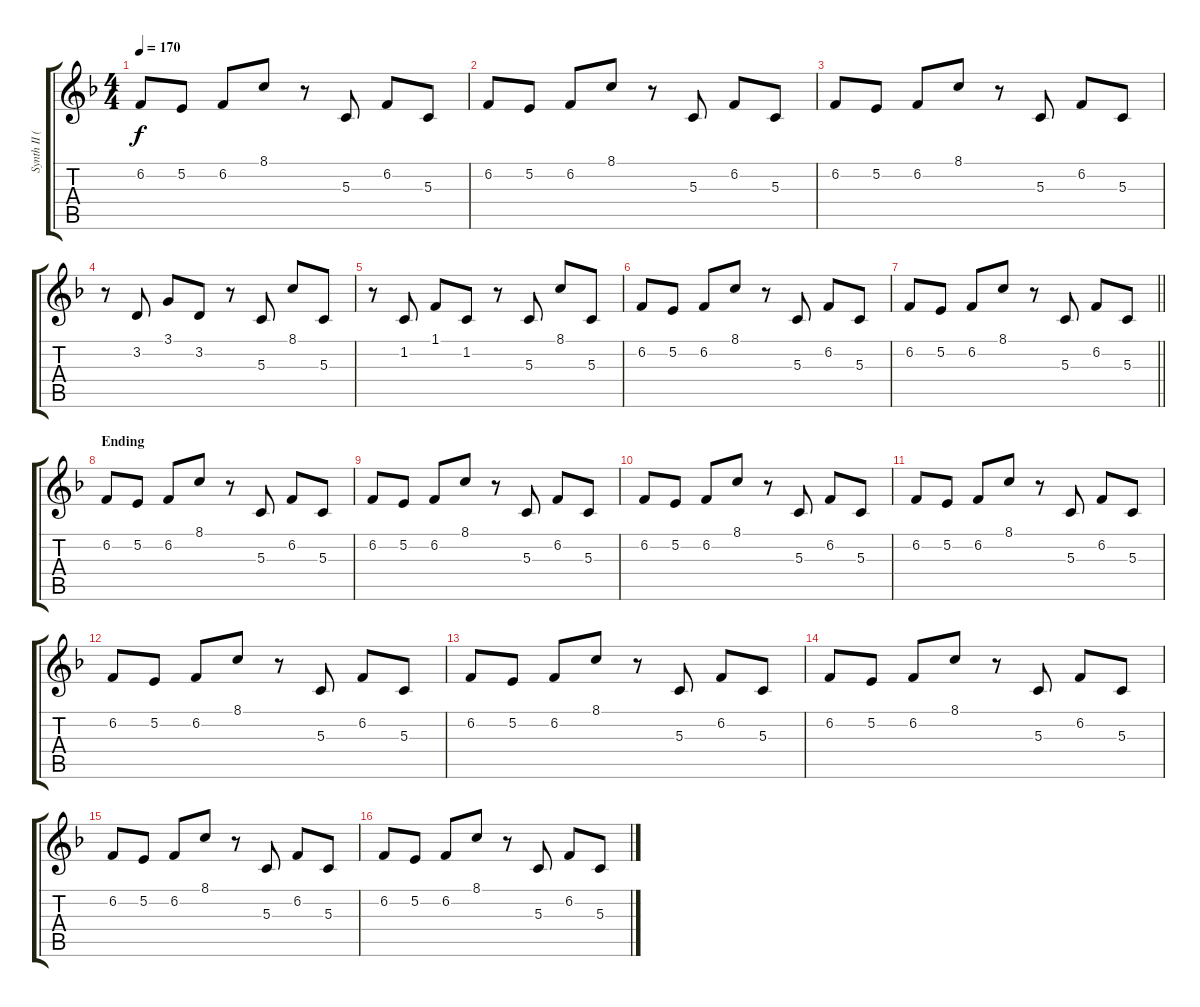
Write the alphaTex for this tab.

\track ("Synth II (Kotobuki Tsumugi)" "Synth II (") {instrument lead1square}
\staff {score tabs}
\tuning (E4 B3 G3 D3 A2 E2) {hide}
\ts (4 4)
\tempo 170
\clef g2
\ks f
6.2.8{dy f} 5.2.8 6.2.8 8.1.8 r.8 5.3.8 6.2.8 5.3.8 |
6.2.8 5.2.8 6.2.8 8.1.8 r.8 5.3.8 6.2.8 5.3.8 |
6.2.8 5.2.8 6.2.8 8.1.8 r.8 5.3.8 6.2.8 5.3.8 |
r.8 3.2.8 3.1.8 3.2.8 r.8 5.3.8 8.1.8 5.3.8 |
r.8 1.2.8 1.1.8 1.2.8 r.8 5.3.8 8.1.8 5.3.8 |
6.2.8 5.2.8 6.2.8 8.1.8 r.8 5.3.8 6.2.8 5.3.8 |
\barLineRight lightlight
6.2.8 5.2.8 6.2.8 8.1.8 r.8 5.3.8 6.2.8 5.3.8 |
\section ("" "Ending")
6.2.8 5.2.8 6.2.8 8.1.8 r.8 5.3.8 6.2.8 5.3.8 |
6.2.8 5.2.8 6.2.8 8.1.8 r.8 5.3.8 6.2.8 5.3.8 |
6.2.8 5.2.8 6.2.8 8.1.8 r.8 5.3.8 6.2.8 5.3.8 |
6.2.8 5.2.8 6.2.8 8.1.8 r.8 5.3.8 6.2.8 5.3.8 |
6.2.8 5.2.8 6.2.8 8.1.8 r.8 5.3.8 6.2.8 5.3.8 |
6.2.8 5.2.8 6.2.8 8.1.8 r.8 5.3.8 6.2.8 5.3.8 |
6.2.8 5.2.8 6.2.8 8.1.8 r.8 5.3.8 6.2.8 5.3.8 |
6.2.8 5.2.8 6.2.8 8.1.8 r.8 5.3.8 6.2.8 5.3.8 |
6.2.8 5.2.8 6.2.8 8.1.8 r.8 5.3.8 6.2.8 5.3.8
